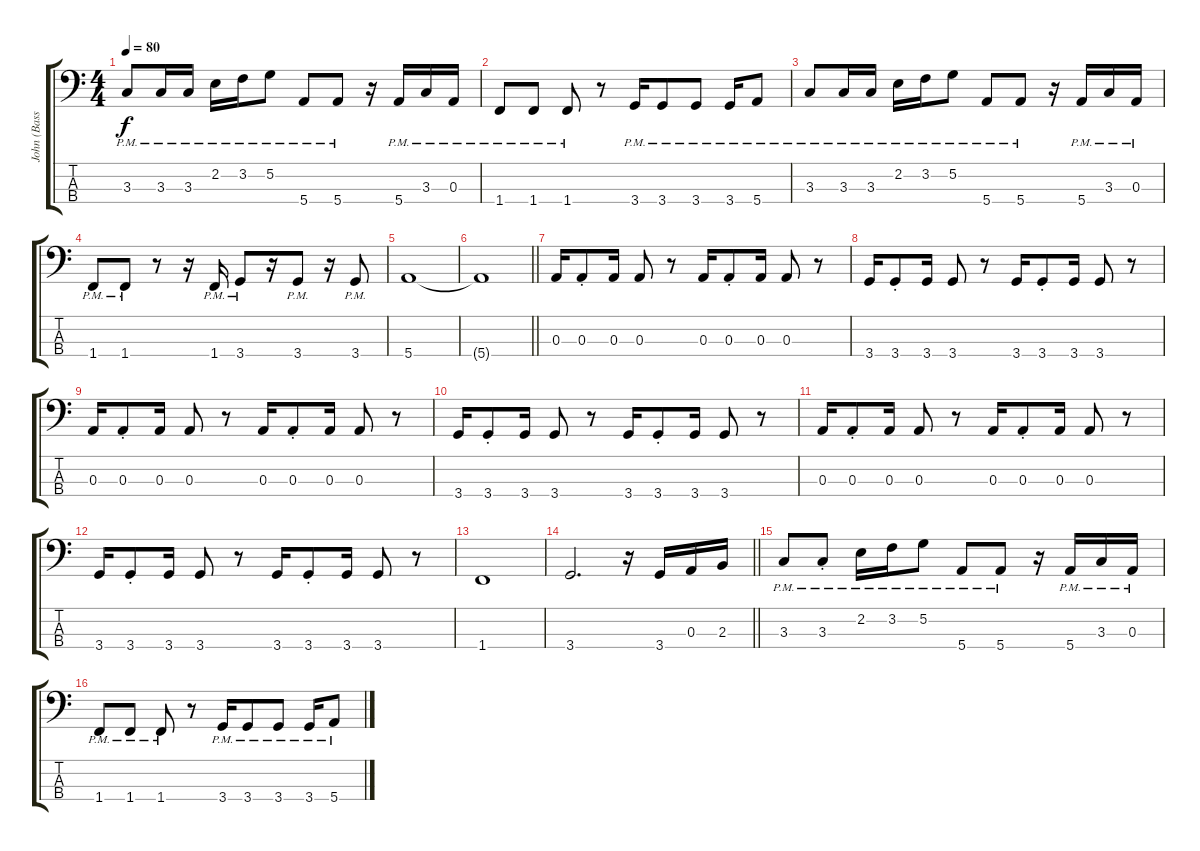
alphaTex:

\track ("John (Bass)" "John (Bass") {instrument electricbassfinger}
\staff {score tabs}
\tuning (G2 D2 A1 E1) {hide}
\ts (4 4)
\tempo 80
\clef f4
\ks c
3.3{pm}.8{dy f} 3.3{pm}.16 3.3{pm}.16 2.2{pm}.16 3.2{pm}.16 5.2{pm}.8 5.4{pm}.8 5.4{pm}.8 r.16 5.4{pm}.16 3.3{pm}.16 0.3{pm}.16 |
1.4{pm}.8 1.4{pm}.8 1.4{pm}.8 r.8 3.4{pm}.16 3.4{pm}.8 3.4{pm}.8 3.4{pm}.16 5.4{pm}.8 |
3.3{pm}.8 3.3{pm}.16 3.3{pm}.16 2.2{pm}.16 3.2{pm}.16 5.2{pm}.8 5.4{pm}.8 5.4{pm}.8 r.16 5.4{pm}.16 3.3{pm}.16 0.3{pm}.16 |
1.4{pm}.8 1.4{pm}.8 r.8 r.16 1.4{pm}.16 3.4{pm}.8 r.16 3.4{pm}.8 r.16 3.4{pm}.8 |
5.4.1 |
\barLineRight lightlight
5.4{t}.1 |
0.3.16 0.3{st}.8 0.3.16 0.3.8 r.8 0.3.16 0.3{st}.8 0.3.16 0.3.8 r.8 |
3.4.16 3.4{st}.8 3.4.16 3.4.8 r.8 3.4.16 3.4{st}.8 3.4.16 3.4.8 r.8 |
0.3.16 0.3{st}.8 0.3.16 0.3.8 r.8 0.3.16 0.3{st}.8 0.3.16 0.3.8 r.8 |
3.4.16 3.4{st}.8 3.4.16 3.4.8 r.8 3.4.16 3.4{st}.8 3.4.16 3.4.8 r.8 |
0.3.16 0.3{st}.8 0.3.16 0.3.8 r.8 0.3.16 0.3{st}.8 0.3.16 0.3.8 r.8 |
3.4.16 3.4{st}.8 3.4.16 3.4.8 r.8 3.4.16 3.4{st}.8 3.4.16 3.4.8 r.8 |
1.4.1 |
\barLineRight lightlight
3.4.2{d} r.16 3.4.16 0.3.16 2.3.16 |
3.3{pm}.8 3.3{pm st}.8 2.2{pm}.16 3.2{pm}.16 5.2{pm}.8 5.4{pm}.8 5.4{pm}.8 r.16 5.4{pm}.16 3.3{pm}.16 0.3{pm}.16 |
1.4{pm}.8 1.4{pm}.8 1.4{pm}.8 r.8 3.4{pm}.16 3.4{pm}.8 3.4{pm}.8 3.4{pm}.16 5.4{pm}.8
